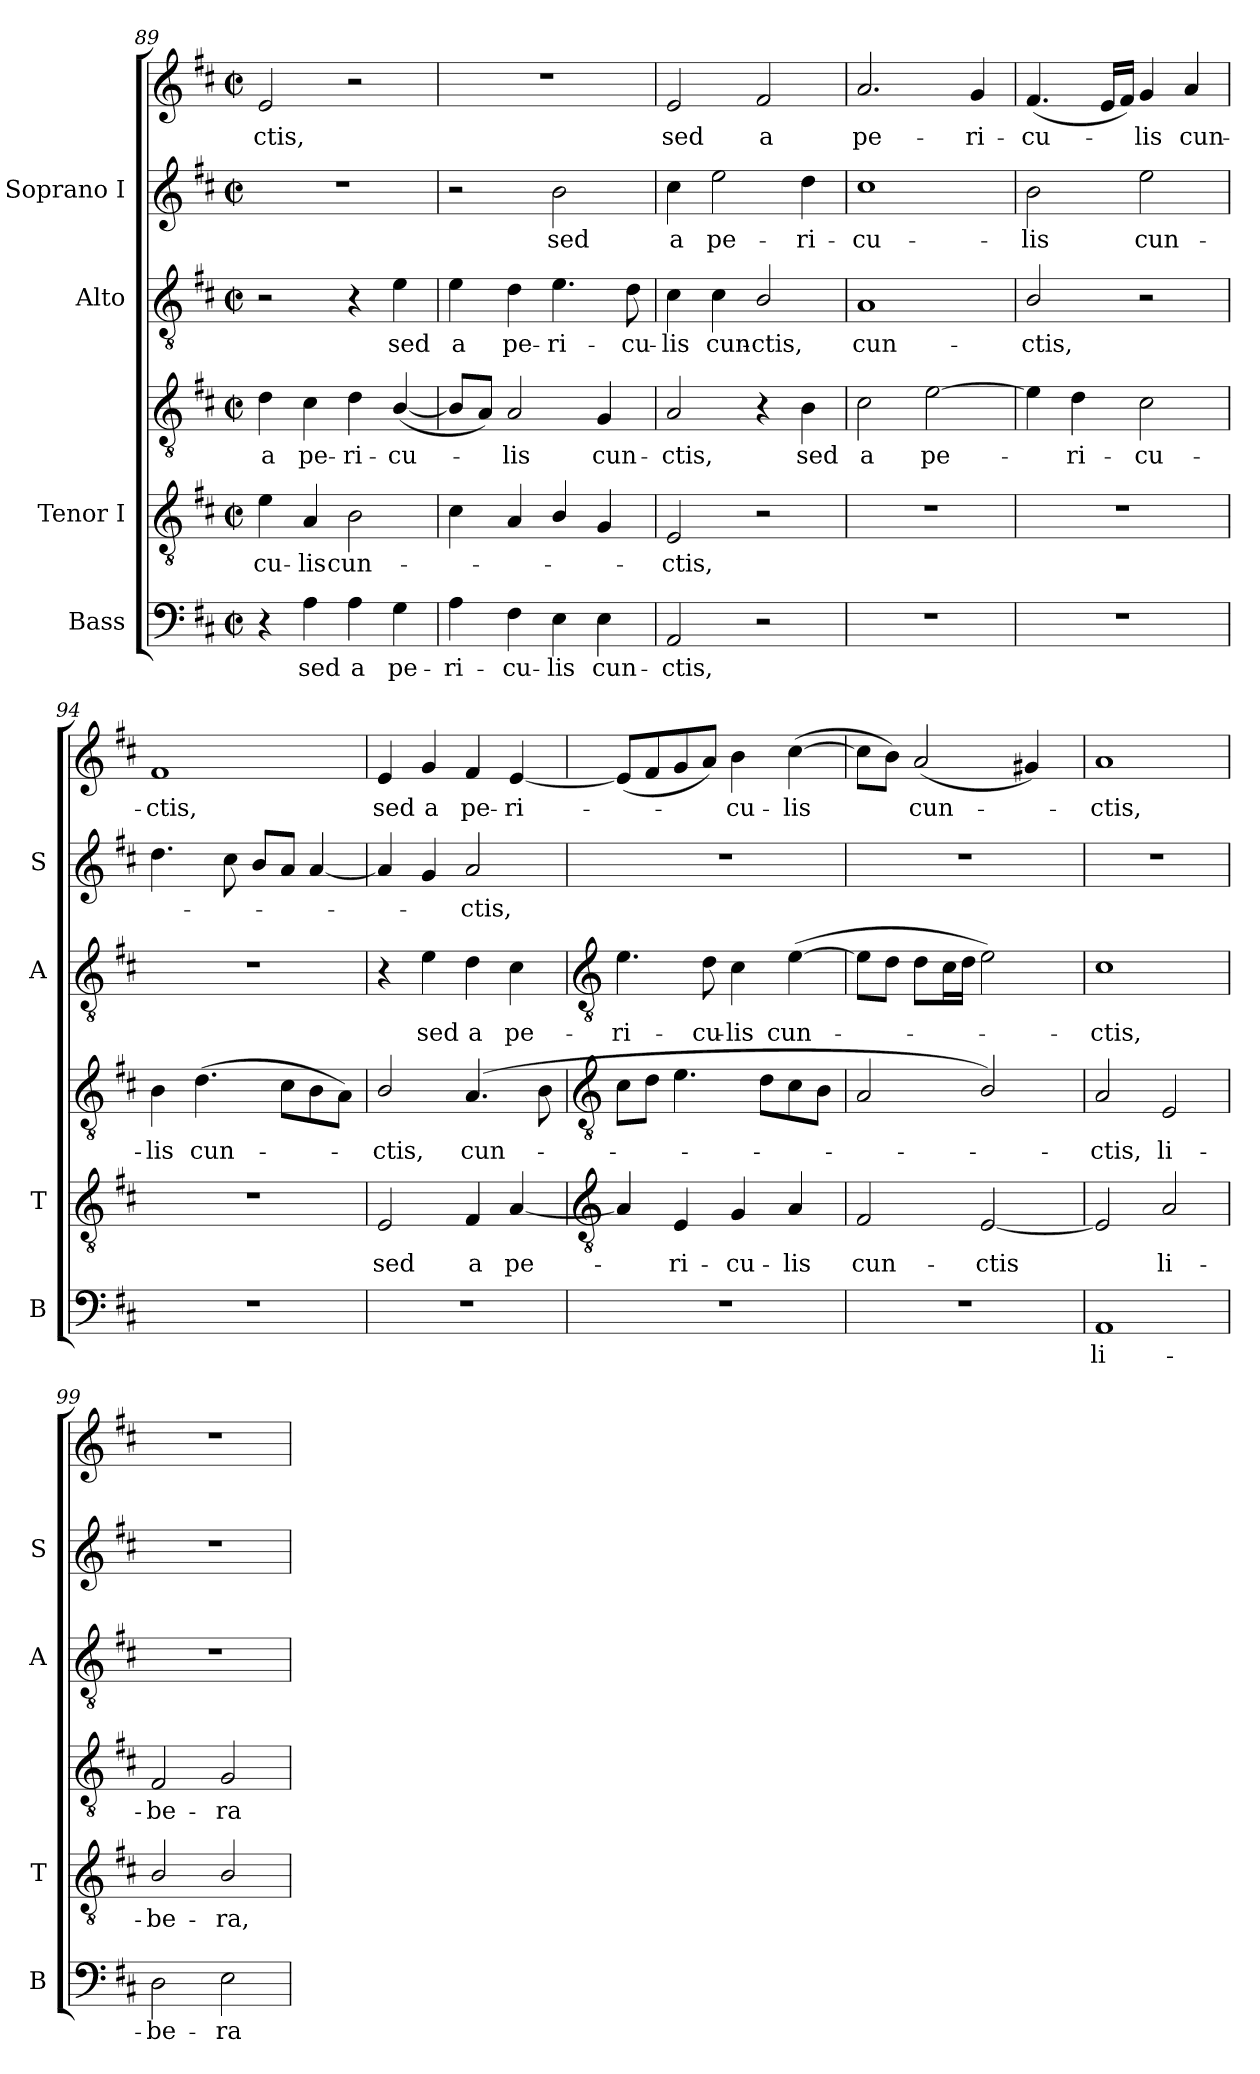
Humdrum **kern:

**kern	**text	**kern	**text	**kern	**text	**kern	**text	**kern	**text	**kern	**text
*part4	*part4	*part3	*part3	*part3	*part3	*part2	*part2	*part1	*part1	*part1	*part1
*staff6	*staff6	*staff5	*staff5	*staff4	*staff4	*staff3	*staff3	*staff2	*staff2	*staff1	*staff1
*I"Bass	*	*I"Tenor I	*	*	*	*I"Alto	*	*I"Soprano I	*	*	*
*I'B	*	*I'T	*	*	*	*I'A	*	*I'S	*	*	*
!!LO:LB:g=z
*clefF4	*	*clefGv2	*	*clefGv2	*	*clefGv2	*	*clefG2	*	*clefG2	*
*k[f#c#]	*	*k[f#c#]	*	*k[f#c#]	*	*k[f#c#]	*	*k[f#c#]	*	*k[f#c#]	*
*D:	*	*D:	*	*D:	*	*D:	*	*D:	*	*D:	*
*M2/2	*	*M2/2	*	*M2/2	*	*M2/2	*	*M2/2	*	*M2/2	*
*met(c|)	*	*met(c|)	*	*met(c|)	*	*met(c|)	*	*met(c|)	*	*met(c|)	*
=89	=89	=89	=89	=89	=89	=89	=89	=89	=89	=89	=89
!	!	!	!LO:LY:b	!	!LO:LY:b	!	!	!	!	!	!LO:LY:b
4r	.	4e	cu-	4d	-a	2r	.	1r	.	2e	ctis,
!	!LO:LY:b	!	!LO:LY:b	!	!LO:LY:b	!	!	!	!	!	!
4A	sed	4A	-lis	4c#	pe-	.	.	.	.	.	.
!	!LO:LY:b	!	!LO:LY:b	!	!LO:LY:b	!	!	!	!	!	!
4A	a	2B	cun-	4d	-ri-	4r	.	.	.	2r	.
!	!LO:LY:b	!	!	!	!LO:LY:b	!	!LO:LY:b	!	!	!	!
4G	pe-	.	.	(<[4B/	-cu-	4e	sed	.	.	.	.
=90	=90	=90	=90	=90	=90	=90	=90	=90	=90	=90	=90
!	!LO:LY:b	!	!	!	!	!	!LO:LY:b	!	!	!	!
4A	-ri-	4c#	.	8BL]	.	4e	a	2r	.	1r	.
.	.	.	.	8AJ)	.	.	.	.	.	.	.
!	!LO:LY:b	!	!	!	!LO:LY:b	!	!LO:LY:b	!	!	!	!
4F#	-cu-	4A	.	2A	lis	4d	pe-	.	.	.	.
!	!LO:LY:b	!	!	!	!	!	!LO:LY:b	!	!LO:LY:b	!	!
4E	-lis	4B/	.	.	.	4.e	-ri-	2b	sed	.	.
!	!LO:LY:b	!	!	!	!LO:LY:b	!	!	!	!	!	!
4E	cun-	4G	.	4G	cun-	.	.	.	.	.	.
!	!	!	!	!	!	!	!LO:LY:b	!	!	!	!
.	.	.	.	.	.	8d	-cu-	.	.	.	.
=91	=91	=91	=91	=91	=91	=91	=91	=91	=91	=91	=91
!	!LO:LY:b	!	!LO:LY:b	!	!LO:LY:b	!	!LO:LY:b	!	!LO:LY:b	!	!LO:LY:b
2AA	-ctis,	2E	ctis,	2A	-ctis,	4c#	-lis	4cc#	a	2e	sed
!	!	!	!	!	!	!	!LO:LY:b	!	!LO:LY:b	!	!
.	.	.	.	.	.	4c#	cun-	2ee	pe-	.	.
!	!	!	!	!	!	!	!LO:LY:b	!	!	!	!LO:LY:b
2r	.	2r	.	4r	.	2B/	-ctis,	.	.	2f#	a
!	!	!	!	!	!LO:LY:b	!	!	!	!LO:LY:b	!	!
.	.	.	.	4B	sed	.	.	4dd	-ri-	.	.
=92	=92	=92	=92	=92	=92	=92	=92	=92	=92	=92	=92
!	!	!	!	!	!LO:LY:b	!	!LO:LY:b	!	!LO:LY:b	!	!LO:LY:b
1r	.	1r	.	2c#	a	1A	cun-	1cc#	-cu-	2.a	-pe-
!	!	!	!	!	!LO:LY:b	!	!	!	!	!	!
.	.	.	.	[2e	pe-	.	.	.	.	.	.
!	!	!	!	!	!	!	!	!	!	!	!LO:LY:b
.	.	.	.	.	.	.	.	.	.	4g	-ri-
=93	=93	=93	=93	=93	=93	=93	=93	=93	=93	=93	=93
!	!	!	!	!	!	!	!LO:LY:b	!	!LO:LY:b	!	!LO:LY:b
1r	.	1r	.	4e]	.	2B/	-ctis,	2b	-lis	(<4.f#	-cu-
!	!	!	!	!	!LO:LY:b	!	!	!	!	!	!
.	.	.	.	4d	ri-	.	.	.	.	.	.
.	.	.	.	.	.	.	.	.	.	16eLL	.
.	.	.	.	.	.	.	.	.	.	16f#JJ)	.
!	!	!	!	!	!LO:LY:b	!	!	!	!LO:LY:b	!	!LO:LY:b
.	.	.	.	2c#	-cu-	2r	.	2ee	cun-	4g	lis
!	!	!	!	!	!	!	!	!	!	!	!LO:LY:b
.	.	.	.	.	.	.	.	.	.	4a	cun-
=94	=94	=94	=94	=94	=94	=94	=94	=94	=94	=94	=94
!	!	!	!	!	!LO:LY:b	!	!	!	!	!	!LO:LY:b
1r	.	1r	.	4B	-lis	1r	.	4.dd	.	1f#	ctis,
!	!	!	!	!	!LO:LY:b	!	!	!	!	!	!
.	.	.	.	(>4.d	cun-	.	.	.	.	.	.
.	.	.	.	.	.	.	.	8cc#	.	.	.
.	.	.	.	.	.	.	.	8bL	.	.	.
.	.	.	.	8c#L	.	.	.	8aJ	.	.	.
.	.	.	.	8B	.	.	.	[4a	.	.	.
.	.	.	.	8AJ)	.	.	.	.	.	.	.
=95	=95	=95	=95	=95	=95	=95	=95	=95	=95	=95	=95
!	!	!	!LO:LY:b	!	!LO:LY:b	!	!	!	!	!	!LO:LY:b
1r	.	2E	sed	2B/	ctis,	4r	.	4a]	.	4e	sed
!	!	!	!	!	!	!	!LO:LY:b	!	!	!	!LO:LY:b
.	.	.	.	.	.	4e	sed	4g	.	4g	a
!	!	!	!LO:LY:b	!	!LO:LY:b	!	!LO:LY:b	!	!LO:LY:b	!	!LO:LY:b
.	.	4F#	a	(>4.A	cun-	4d	a	2a	ctis,	4f#	pe-
!	!	!	!LO:LY:b	!	!	!	!LO:LY:b	!	!	!	!LO:LY:b
.	.	[4A	pe-	.	.	4c#	pe-	.	.	[4e	-ri-
.	.	.	.	8B\	.	.	.	.	.	.	.
!!LO:LB:g=z
=96	=96	=96	=96	=96	=96	=96	=96	=96	=96	=96	=96
*	*	*clefGv2	*	*clefGv2	*	*clefGv2	*	*	*	*	*
!	!	!	!	!	!	!	!LO:LY:b	!	!	!	!
1r	.	4A]	.	8c#L	.	4.e	-ri-	1r	.	(<8eL]	.
.	.	.	.	8dJ	.	.	.	.	.	8f#	.
!	!	!	!LO:LY:b	!	!	!	!	!	!	!	!
.	.	4E	ri-	4.e	.	.	.	.	.	8g	.
!	!	!	!	!	!	!	!LO:LY:b	!	!	!	!
.	.	.	.	.	.	8d	-cu-	.	.	8aJ)	.
!	!	!	!LO:LY:b	!	!	!	!LO:LY:b	!	!	!	!LO:LY:b
.	.	4G	-cu-	.	.	4c#	-lis	.	.	4b	cu-
.	.	.	.	8dL	.	.	.	.	.	.	.
!	!	!	!LO:LY:b	!	!	!	!LO:LY:b	!	!	!	!LO:LY:b
.	.	4A	-lis	8c#	.	(>[4e	cun-	.	.	(>[4cc#	-lis
.	.	.	.	8BJ	.	.	.	.	.	.	.
=97	=97	=97	=97	=97	=97	=97	=97	=97	=97	=97	=97
!	!	!	!LO:LY:b	!	!	!	!	!	!	!	!
1r	.	2F#	cun-	2A	.	8eL]	.	1r	.	8cc#L]	.
.	.	.	.	.	.	8dJ	.	.	.	8bJ)	.
!	!	!	!	!	!	!	!	!	!	!	!LO:LY:b
.	.	.	.	.	.	8dL	.	.	.	(<2a	cun-
.	.	.	.	.	.	16c#L	.	.	.	.	.
.	.	.	.	.	.	16dJJ	.	.	.	.	.
!	!	!	!LO:LY:b	!	!	!	!	!	!	!	!
.	.	[2E	-ctis	2B/)	.	2e)	.	.	.	.	.
.	.	.	.	.	.	.	.	.	.	4g#)	.
=98	=98	=98	=98	=98	=98	=98	=98	=98	=98	=98	=98
!	!LO:LY:b	!	!	!	!LO:LY:b	!	!LO:LY:b	!	!	!	!LO:LY:b
1AA	li-	2E]	.	2A	ctis,	1c#	ctis,	1r	.	1a	ctis,
!	!	!	!LO:LY:b	!	!LO:LY:b	!	!	!	!	!	!
.	.	2A	-li-	2E	li-	.	.	.	.	.	.
=99	=99	=99	=99	=99	=99	=99	=99	=99	=99	=99	=99
!	!LO:LY:b	!	!LO:LY:b	!	!LO:LY:b	!	!	!	!	!	!
2D	-be-	2B/	be-	2F#	-be-	1r	.	1r	.	1r	.
!	!LO:LY:b	!	!LO:LY:b	!	!LO:LY:b	!	!	!	!	!	!
2E	-ra	2B/	-ra,	2G	-ra	.	.	.	.	.	.
=	=	=	=	=	=	=	=	=	=	=	=
*-	*-	*-	*-	*-	*-	*-	*-	*-	*-	*-	*-
